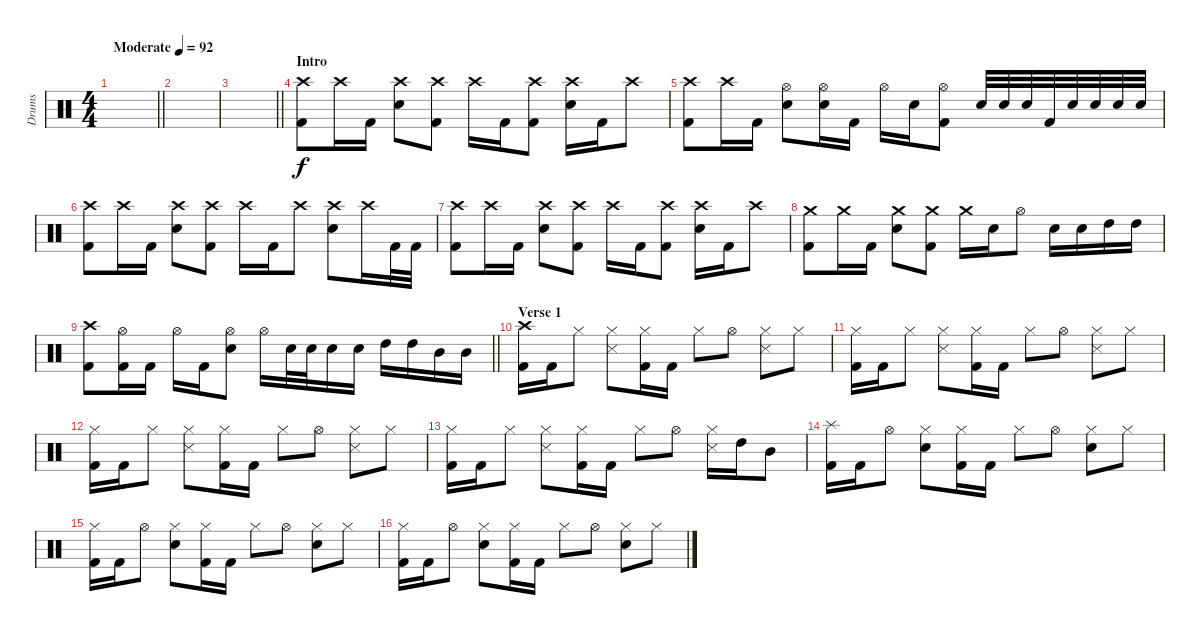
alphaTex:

\track ("Drums" "Drums") {instrument percussion}
\staff {score}
\articulation defaults
\ts (4 4)
\tempo (92 "Moderate")
\clef neutral
\barLineRight lightlight
\ks c
|
\section ("" " ")
|
\barLineRight lightlight
|
\section ("" "Intro")
("Crash high (hit)" "Kick (hit) 2").8 "Crash high (hit)".16 "Kick (hit) 2".16 ("Crash high (hit)" "Snare (hit) 2").8 ("Crash high (hit)" "Kick (hit) 2").8 "Crash high (hit)".16 "Kick (hit) 2".16 ("Crash high (hit)" "Kick (hit) 2").8 ("Crash high (hit)" "Snare (hit) 2").16 "Kick (hit) 2".16 "Crash high (hit)".8 |
("Crash high (hit)" "Kick (hit) 2").8 "Crash high (hit)".16 "Kick (hit) 2".16 ("Hi-Hat (open)" "Snare (hit) 2").8 ("Hi-Hat (open)" "Snare (hit) 2").16 "Kick (hit) 2".16 "Hi-Hat (open)".16 "Snare (hit) 2".16 ("Hi-Hat (open)" "Kick (hit) 2").8 "Snare (hit) 2".32 "Snare (hit) 2".32 "Snare (hit) 2".32 "Kick (hit) 2".32 "Snare (hit) 2".32 "Snare (hit) 2".32 "Snare (hit) 2".32 "Snare (hit) 2".32 |
("Crash high (hit)" "Kick (hit) 2").8 "Crash high (hit)".16 "Kick (hit) 2".16 ("Crash high (hit)" "Snare (hit) 2").8 ("Crash high (hit)" "Kick (hit) 2").8 "Crash high (hit)".16 "Kick (hit) 2".16 "Crash high (hit)".8 ("Crash high (hit)" "Snare (hit) 2").8 "Crash high (hit)".16 "Kick (hit) 2".32 "Kick (hit) 2".32 |
("Crash high (hit)" "Kick (hit) 2").8 "Crash high (hit)".16 "Kick (hit) 2".16 ("Crash high (hit)" "Snare (hit) 2").8 ("Crash high (hit)" "Kick (hit) 2").8 "Crash high (hit)".16 "Kick (hit) 2".16 ("Crash high (hit)" "Kick (hit) 2").8 ("Crash high (hit)" "Snare (hit) 2").16 "Kick (hit) 2".16 "Crash high (hit)".8 |
("Crash medium (hit)" "Kick (hit) 2").8 "Crash medium (hit)".16 "Kick (hit) 2".16 ("Crash medium (hit)" "Snare (hit) 2").8 ("Crash medium (hit)" "Kick (hit) 2").8 "Crash medium (hit)".16 "Snare (hit) 2".16 "Hi-Hat (open)".8 "Snare (hit) 2".16 "Snare (hit) 2".16 "High Tom (hit)".16 "High Tom (hit)".16 |
\barLineRight lightlight
("Crash high (hit)" "Kick (hit) 2").8 ("Hi-Hat (open)" "Kick (hit) 2").16 "Kick (hit) 2".16 "Hi-Hat (open)".16 "Kick (hit) 2".16 ("Hi-Hat (open)" "Snare (hit) 2").8 "Hi-Hat (open)".16 "Snare (hit) 2".32 "Snare (hit) 2".32 "Snare (hit) 2".16 "Snare (hit) 2".16 "High Tom (hit)".16 "High Tom (hit)".16 "Mid Tom (hit)".16 "Mid Tom (hit)".16 |
\section ("" "Verse 1")
("Crash high (hit)" "Kick (hit) 2").16 "Kick (hit) 2".16 "Hi-Hat (closed)".8 ("Hi-Hat (closed)" "Snare (side stick) 3").8 ("Hi-Hat (closed)" "Kick (hit) 2").16 "Kick (hit) 2".16 "Hi-Hat (closed)".8 "Hi-Hat (open)".8 ("Hi-Hat (closed)" "Snare (side stick) 3").8 "Hi-Hat (closed)".8 |
("Hi-Hat (closed)" "Kick (hit) 2").16 "Kick (hit) 2".16 "Hi-Hat (closed)".8 ("Hi-Hat (closed)" "Snare (side stick) 3").8 ("Hi-Hat (closed)" "Kick (hit) 2").16 "Kick (hit) 2".16 "Hi-Hat (closed)".8 "Hi-Hat (open)".8 ("Hi-Hat (closed)" "Snare (side stick) 3").8 "Hi-Hat (closed)".8 |
("Hi-Hat (closed)" "Kick (hit) 2").16 "Kick (hit) 2".16 "Hi-Hat (closed)".8 ("Hi-Hat (closed)" "Snare (side stick) 3").8 ("Hi-Hat (closed)" "Kick (hit) 2").16 "Kick (hit) 2".16 "Hi-Hat (closed)".8 "Hi-Hat (open)".8 ("Hi-Hat (closed)" "Snare (side stick) 3").8 "Hi-Hat (closed)".8 |
("Hi-Hat (closed)" "Kick (hit) 2").16 "Kick (hit) 2".16 "Hi-Hat (closed)".8 ("Hi-Hat (closed)" "Snare (side stick) 3").8 ("Hi-Hat (closed)" "Kick (hit) 2").16 "Kick (hit) 2".16 "Hi-Hat (closed)".8 "Hi-Hat (open)".8 ("Hi-Hat (closed)" "Snare (side stick) 3").16 "High Tom (hit)".16 "Mid Tom (hit)".8 |
("Splash (hit)" "Kick (hit) 2").16 "Kick (hit) 2".16 "Hi-Hat (open)".8 ("Hi-Hat (closed)" "Electric Snare (hit)").8 ("Hi-Hat (closed)" "Kick (hit) 2").16 "Kick (hit) 2".16 "Hi-Hat (closed)".8 "Hi-Hat (open)".8 ("Hi-Hat (closed)" "Electric Snare (hit)").8 "Hi-Hat (closed)".8 |
("Hi-Hat (closed)" "Kick (hit) 2").16 "Kick (hit) 2".16 "Hi-Hat (open)".8 ("Hi-Hat (closed)" "Electric Snare (hit)").8 ("Hi-Hat (closed)" "Kick (hit) 2").16 "Kick (hit) 2".16 "Hi-Hat (closed)".8 "Hi-Hat (open)".8 ("Hi-Hat (closed)" "Electric Snare (hit)").8 "Hi-Hat (closed)".8 |
("Hi-Hat (closed)" "Kick (hit) 2").16 "Kick (hit) 2".16 "Hi-Hat (open)".8 ("Hi-Hat (closed)" "Electric Snare (hit)").8 ("Hi-Hat (closed)" "Kick (hit) 2").16 "Kick (hit) 2".16 "Hi-Hat (closed)".8 "Hi-Hat (open)".8 ("Hi-Hat (closed)" "Electric Snare (hit)").8 "Hi-Hat (closed)".8
